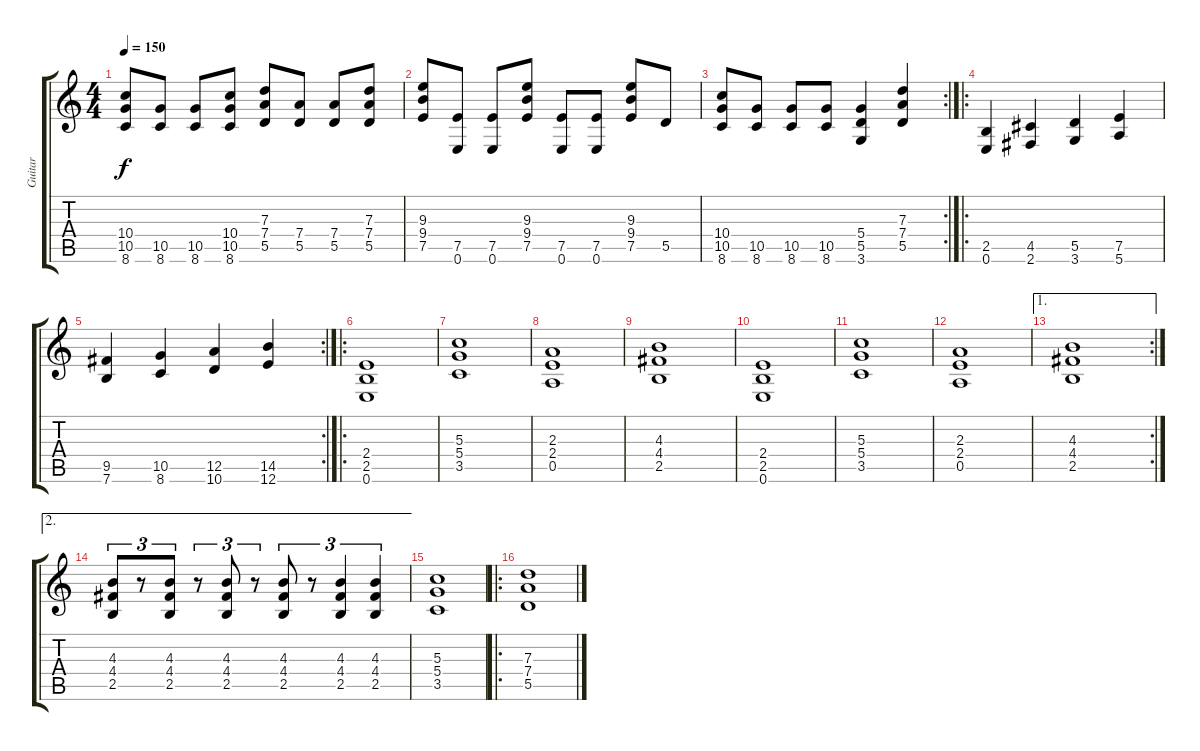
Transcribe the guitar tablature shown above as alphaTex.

\track ("Guitar" "Guitar") {instrument acousticguitarsteel}
\staff {score tabs}
\tuning (E4 B3 G3 D3 A2 E2) {hide}
\ts (4 4)
\tempo 150
\clef g2
\ks c
(10.4 10.5 8.6).8{dy f} (10.5 8.6).8 (10.5 8.6).8 (10.4 10.5 8.6).8 (7.3 7.4 5.5).8 (7.4 5.5).8 (7.4 5.5).8 (7.3 7.4 5.5).8 |
(9.3 9.4 7.5).8{volume 14 instrument distortionguitar} (7.5 0.6).8 (7.5 0.6).8 (9.3 9.4 7.5).8 (7.5 0.6).8 (7.5 0.6).8 (9.3 9.4 7.5).8 5.5.8 |
\rc 2
(10.4 10.5 8.6).8 (10.5 8.6).8 (10.5 8.6).8 (10.5 8.6).8 (5.4 5.5 3.6).4 (7.3 7.4 5.5).4 |
\ro
(2.5 0.6).4 (4.5 2.6).4 (5.5 3.6).4 (7.5 5.6).4 |
\rc 2
(9.5 7.6).4 (10.5 8.6).4 (12.5 10.6).4 (14.5 12.6).4 |
\ro
(2.4 2.5 0.6).1{volume 16 instrument distortionguitar} |
(5.3 5.4 3.5).1 |
(2.3 2.4 0.5).1 |
(4.3 4.4 2.5).1 |
(2.4 2.5 0.6).1 |
(5.3 5.4 3.5).1 |
(2.3 2.4 0.5).1 |
\ae 1
\rc 2
(4.3 4.4 2.5).1 |
\ae 2
(4.3 4.4 2.5).8{tu (3 2)} r.8{tu (3 2)} (4.3 4.4 2.5).8{tu (3 2)} r.8{tu (3 2)} (4.3 4.4 2.5).8{tu (3 2)} r.8{tu (3 2)} (4.3 4.4 2.5).8{tu (3 2)} r.8{tu (3 2)} (4.3 4.4 2.5).4{tu (3 2)} (4.3 4.4 2.5).4{tu (3 2)} |
(5.3 5.4 3.5).1 |
\ro
(7.3 7.4 5.5).1
